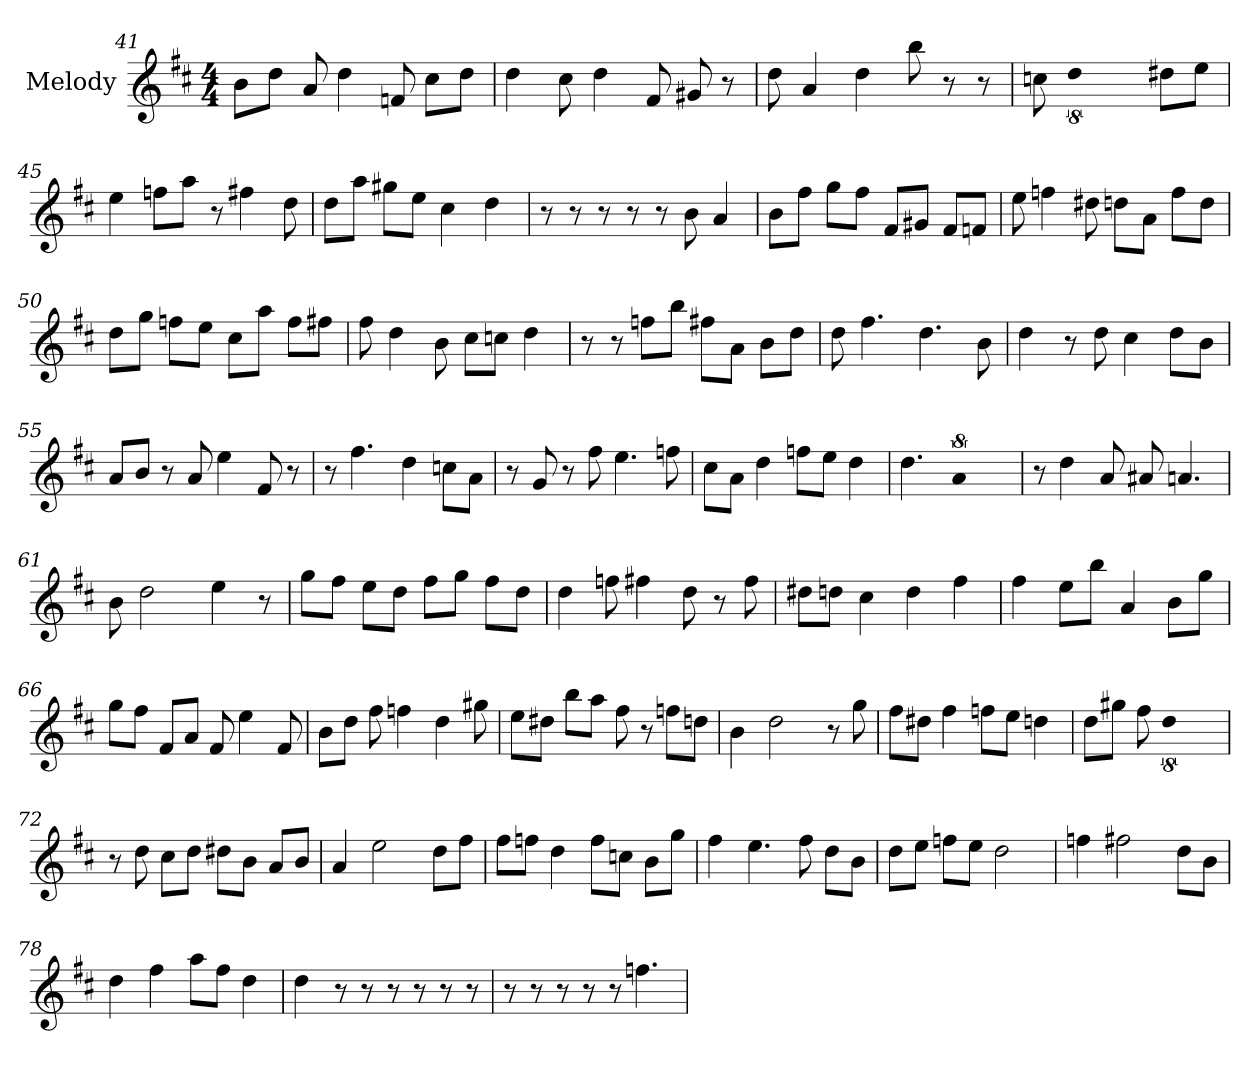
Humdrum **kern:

**kern
*part1
*staff1
*I"Melody
*clefG2
*k[f#c#]
*D:
*M4/4
=41
8b\L
8dd\J
8a
4dd
8f
8cc#\L
8dd\J
=42
4dd
8cc#
4dd
8f#
8g#
8r
=43
8dd
4a
4dd
8bb
8r
8r
=44
8cc
!LO:N:vis=2
8%5dd
8dd#\L
8ee\J
=45
4ee
8ff\L
8aa\J
8r
4ff#
8dd
=46
8dd\L
8aa\J
8gg#\L
8ee\J
4cc#
4dd
=47
8r
8r
8r
8r
8r
8b
4a
=48
8b\L
8ff#\J
8gg\L
8ff#\J
8f#/L
8g#/J
8f#/L
8f/J
=49
8ee
4ff
8dd#
8dd\L
8a\J
8ff\L
8dd\J
=50
8dd\L
8gg\J
8ff\L
8ee\J
8cc#\L
8aa\J
8ff\L
8ff#\J
=51
8ff#
4dd
8b
8cc#\L
8cc\J
4dd
=52
8r
8r
8ff\L
8bb\J
8ff#\L
8a\J
8b\L
8dd\J
=53
8dd
4.ff#
4.dd
8b
=54
4dd
8r
8dd
4cc#
8dd\L
8b\J
=55
8a/L
8b/J
8r
8a
4ee
8f#
8r
=56
8r
4.ff#
4dd
8cc\L
8a\J
=57
8r
8g
8r
8ff#
4.ee
8ff
=58
8cc#\L
8a\J
4dd
8ff\L
8ee\J
4dd
=59
4.dd
!LO:N:vis=2
8%5a
=60
8r
4dd
8a
8a#
4.a
=61
8b
2dd
4ee
8r
=62
8gg\L
8ff#\J
8ee\L
8dd\J
8ff#\L
8gg\J
8ff#\L
8dd\J
=63
4dd
8ff
4ff#
8dd
8r
8ff#
=64
8dd#\L
8dd\J
4cc#
4dd
4ff#
=65
4ff#
8ee\L
8bb\J
4a
8b\L
8gg\J
=66
8gg\L
8ff#\J
8f#/L
8a/J
8f#
4ee
8f#
=67
8b\L
8dd\J
8ff#
4ff
4dd
8gg#
=68
8ee\L
8dd#\J
8bb\L
8aa\J
8ff#
8r
8ff\L
8dd\J
=69
4b
2dd
8r
8gg
=70
8ff#\L
8dd#\J
4ff#
8ff\L
8ee\J
4dd
=71
8dd\L
8gg#\J
8ff#
!LO:N:vis=2
8%5dd
=72
8r
8dd
8cc#\L
8dd\J
8dd#\L
8b\J
8a/L
8b/J
=73
4a
2ee
8dd\L
8ff#\J
=74
8ff#\L
8ff\J
4dd
8ff\L
8cc\J
8b\L
8gg\J
=75
4ff#
4.ee
8ff#
8dd\L
8b\J
=76
8dd\L
8ee\J
8ff\L
8ee\J
2dd
=77
4ff
2ff#
8dd\L
8b\J
=78
4dd
4ff#
8aa\L
8ff#\J
4dd
=79
4dd
8r
8r
8r
8r
8r
8r
=80
8r
8r
8r
8r
8r
4.ff
=
*-
